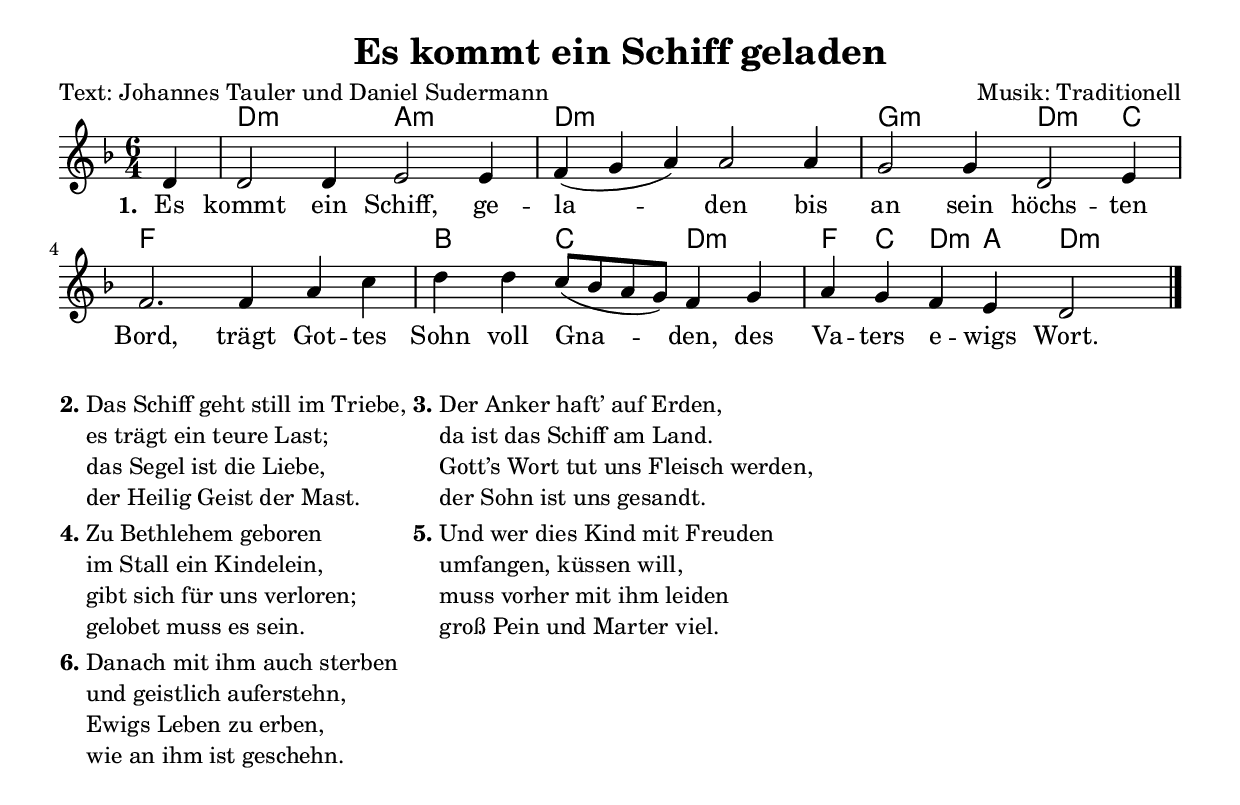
\version "2.12.3"


\include "default.ly"

\header {
  title = "Es kommt ein Schiff geladen"
  composer = "Musik: Traditionell"
  poet = "Text: Johannes Tauler und Daniel Sudermann"
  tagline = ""
}

Melodie = \relative c'{
  \clef violin
  %staffkeysig
  \key f \major 
  %barkeysig: 
  \key f \major 
  %bartimesig: 
  \time 6/4 
  \partial 4
  
  d4     d2 d4 e2 e4      | % 1
  f( g a) a2 a4      | % 2
  g2 g4 d2 e4      | % 3
  f2. ^\markup{\musicglyph #"four four meter"} f4 
    a4 c d d 
    c8[( bes a g]) f4 g ^\markup {\upright  ""} 
    a4 g f e 
    d2 \bar"|."
  } % end of last bar in partorvoice
  
Text = \lyricmode {
    \set stanza = " 1. "
    Es kommt ein Schiff, ge -- la -- den bis an sein höchs -- ten  Bord,
    trägt Got -- tes  Sohn voll Gna --  den, des Va -- ters  e -- wigs  Wort.
  }
  
  
Akkorde = \chordmode { 
    s4
    d2.:m a2.:m d1.:m g2.:m d2:m c4 f1. b2 c2 d2:m f4 c4 d4:m a4 d4:m
  } %%end of chordlist 
  
  
  
  
  \score { 
    << 
      \new ChordNames { \Akkorde } 
      
      \new Voice = "Melodie" {
        \Melodie 
      }
      
      \new Lyrics = Strophe\lyricsto Melodie  \Text
      
    >>
    %\midi{}
  }%% end of score-block 
  
  
  
  
  \markup {
    \hspace #0.1
    \column {
      \line {
        \bold "2."
        \column {
          "Das Schiff geht still im Triebe,"
          "es trägt ein teure Last;"
          "das Segel ist die Liebe,"
          "der Heilig Geist der Mast."         
        }
      }
      \hspace #0.1
      \line {
        \bold "4."
        \column {
          "Zu Bethlehem geboren"
          "im Stall ein Kindelein,"
          "gibt sich für uns verloren;"
          "gelobet muss es sein."
        }
      }
      \hspace #0.1
      \line {
        \bold "6."
        \column {
          "Danach mit ihm auch sterben"
          "und geistlich auferstehn,"
          "Ewigs Leben zu erben,"
          "wie an ihm ist geschehn. "
        }
      }
    }
    \hspace #0.1
    \column {
      \line {
        \bold "3."
        \column {
          "Der Anker haft’ auf Erden,"
          "da ist das Schiff am Land."
          "Gott’s Wort tut uns Fleisch werden,"
          "der Sohn ist uns gesandt."
        }
      }
      \hspace #0.1
      \line {
        \bold "5."
        \column {
          "Und wer dies Kind mit Freuden"
          "umfangen, küssen will,"
          "muss vorher mit ihm leiden"
          "groß Pein und Marter viel."
        }
      }
    }
    \hspace #0.1
  }
  
  